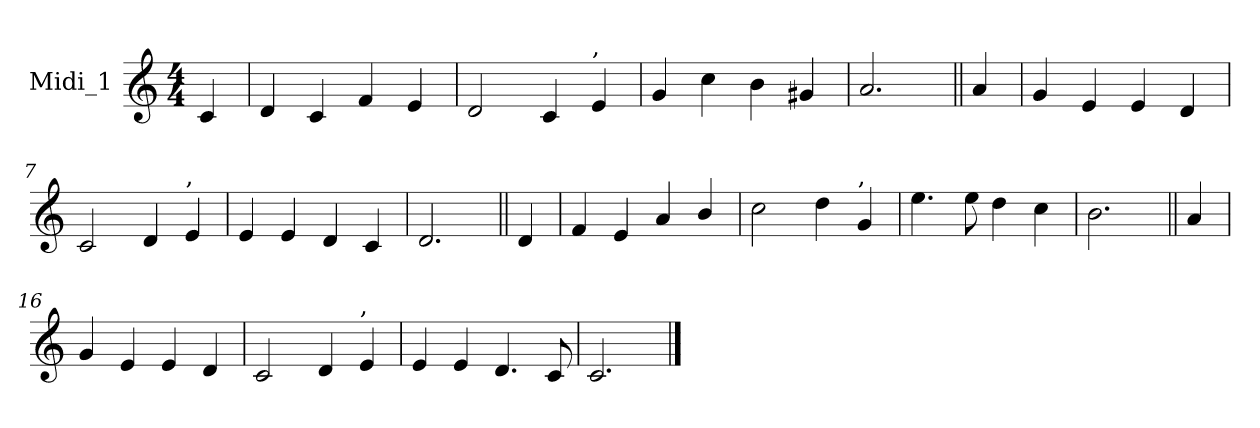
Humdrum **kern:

**kern
*part1
*staff1
*I"Midi_1
*clefG2
*k[]
*C:
*M4/4
=
4c
=1
4d
4c
4f
4e
=2
2d
4c
!LO:TX:a:t=,
4e
=3
4g
4cc
4b
4g#X
=4
2.a
!!LO:LB:g=z
=5||
4a
=6
4g
4e
4e
4d
=7
2c
4d
!LO:TX:a:t=,
4e
=8
4e
4e
4d
4c
=9
2.d
!!LO:LB:g=z
=10||
4d
=11
4f
4e
4a
4b/
=12
2cc
4dd
!LO:TX:a:t=,
4g
=13
4.ee
8ee
4dd
4cc
=14
2.b
!!LO:LB:g=z
=15||
4a
=16
4g
4e
4e
4d
=17
2c
4d
!LO:TX:a:t=,
4e
=18
4e
4e
4.d
8c
=19
2.c
==
*-
